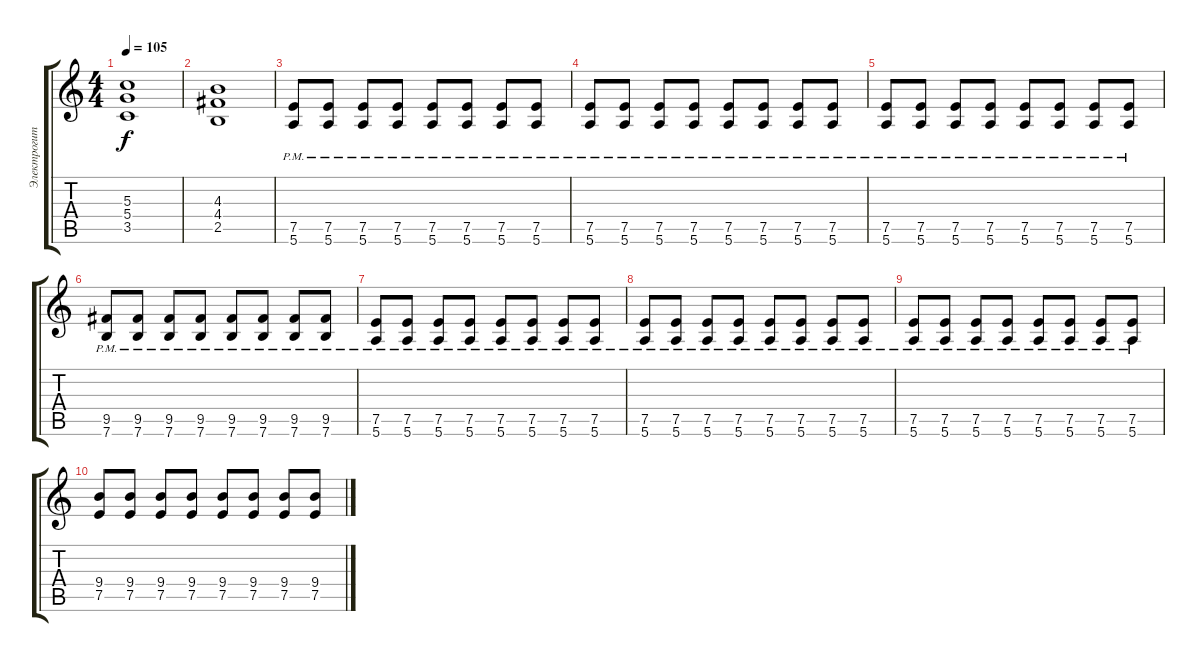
\track ("Электрогитара" "Электрогит") {instrument distortionguitar}
\staff {score tabs}
\tuning (E4 B3 G3 D3 A2 E2) {hide}
\ts (4 4)
\tempo 105
\clef g2
\ks c
(5.3 5.4 3.5).1{dy f} |
(4.3 4.4 2.5).1 |
(7.5{pm} 5.6{pm}).8 (7.5{pm} 5.6{pm}).8 (7.5{pm} 5.6{pm}).8 (7.5{pm} 5.6{pm}).8 (7.5{pm} 5.6{pm}).8 (7.5{pm} 5.6{pm}).8 (7.5{pm} 5.6{pm}).8 (7.5{pm} 5.6{pm}).8 |
(7.5{pm} 5.6{pm}).8 (7.5{pm} 5.6{pm}).8 (7.5{pm} 5.6{pm}).8 (7.5{pm} 5.6{pm}).8 (7.5{pm} 5.6{pm}).8 (7.5{pm} 5.6{pm}).8 (7.5{pm} 5.6{pm}).8 (7.5{pm} 5.6{pm}).8 |
(7.5{pm} 5.6{pm}).8 (7.5{pm} 5.6{pm}).8 (7.5{pm} 5.6{pm}).8 (7.5{pm} 5.6{pm}).8 (7.5{pm} 5.6{pm}).8 (7.5{pm} 5.6{pm}).8 (7.5{pm} 5.6{pm}).8 (7.5{pm} 5.6{pm}).8 |
(9.5{pm} 7.6{pm}).8 (9.5{pm} 7.6{pm}).8 (9.5{pm} 7.6{pm}).8 (9.5{pm} 7.6{pm}).8 (9.5{pm} 7.6{pm}).8 (9.5{pm} 7.6{pm}).8 (9.5{pm} 7.6{pm}).8 (9.5{pm} 7.6{pm}).8 |
(7.5{pm} 5.6{pm}).8 (7.5{pm} 5.6{pm}).8 (7.5{pm} 5.6{pm}).8 (7.5{pm} 5.6{pm}).8 (7.5{pm} 5.6{pm}).8 (7.5{pm} 5.6{pm}).8 (7.5{pm} 5.6{pm}).8 (7.5{pm} 5.6{pm}).8 |
(7.5{pm} 5.6{pm}).8 (7.5{pm} 5.6{pm}).8 (7.5{pm} 5.6{pm}).8 (7.5{pm} 5.6{pm}).8 (7.5{pm} 5.6{pm}).8 (7.5{pm} 5.6{pm}).8 (7.5{pm} 5.6{pm}).8 (7.5{pm} 5.6{pm}).8 |
(7.5{pm} 5.6{pm}).8 (7.5{pm} 5.6{pm}).8 (7.5{pm} 5.6{pm}).8 (7.5{pm} 5.6{pm}).8 (7.5{pm} 5.6{pm}).8 (7.5{pm} 5.6{pm}).8 (7.5{pm} 5.6{pm}).8 (7.5{pm} 5.6{pm}).8 |
(9.4 7.5).8 (9.4 7.5).8 (9.4 7.5).8 (9.4 7.5).8 (9.4 7.5).8 (9.4 7.5).8 (9.4 7.5).8 (9.4 7.5).8
